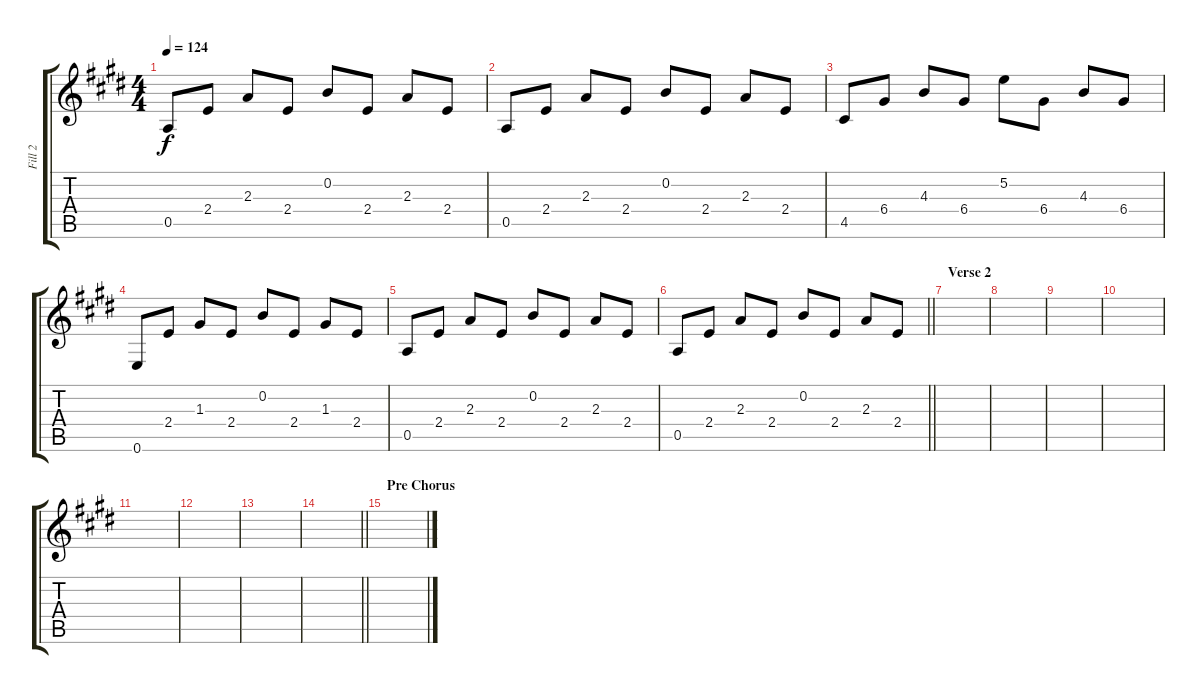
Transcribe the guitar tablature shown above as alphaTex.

\track ("Fill 2" "Fill 2") {instrument overdrivenguitar}
\staff {score tabs}
\tuning (E4 B3 G3 D3 A2 E2) {hide}
\ts (4 4)
\tempo 124
\clef g2
\ks e
0.5.8{dy f} 2.4.8 2.3.8 2.4.8 0.2.8 2.4.8 2.3.8 2.4.8 |
0.5.8 2.4.8 2.3.8 2.4.8 0.2.8 2.4.8 2.3.8 2.4.8 |
4.5.8 6.4.8 4.3.8 6.4.8 5.2.8 6.4.8 4.3.8 6.4.8 |
0.6.8 2.4.8 1.3.8 2.4.8 0.2.8 2.4.8 1.3.8 2.4.8 |
0.5.8 2.4.8 2.3.8 2.4.8 0.2.8 2.4.8 2.3.8 2.4.8 |
\barLineRight lightlight
0.5.8 2.4.8 2.3.8 2.4.8 0.2.8 2.4.8 2.3.8 2.4.8 |
\section ("" "Verse 2")
|
|
|
|
|
|
|
\barLineRight lightlight
|
\section ("" "Pre Chorus")
